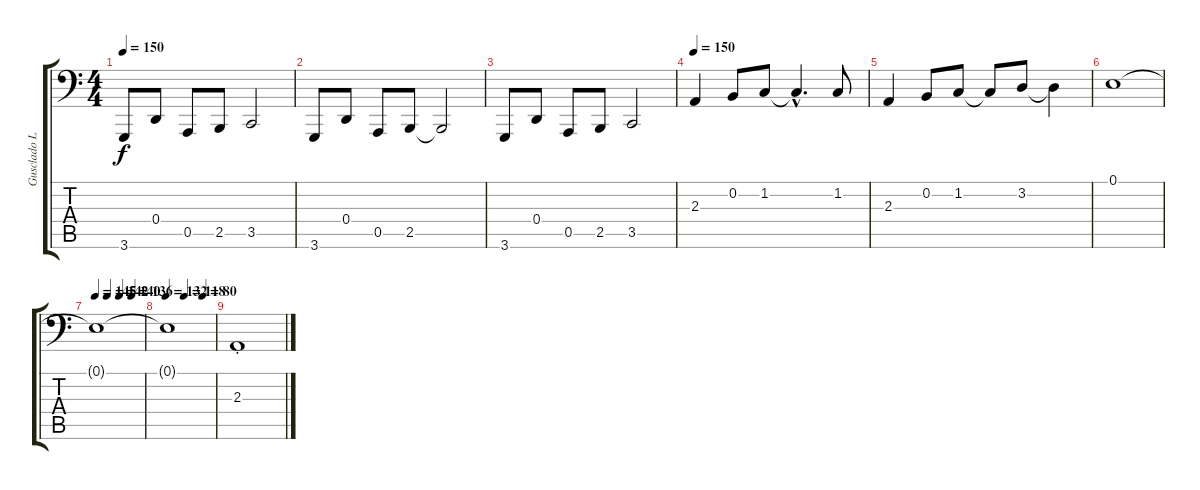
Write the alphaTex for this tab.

\track ("Gusclado Left" "Gusclado L") {instrument lead3calliope}
\staff {score tabs}
\tuning (E3 B2 G2 D2 A1 E1) {hide}
\ts (4 4)
\tempo 150
\clef f4
\ks c
3.6.8{dy f} 0.4.8 0.5.8 2.5.8 3.5.2 |
3.6.8 0.4.8 0.5.8 2.5.8 2.5{t}.2 |
3.6.8 0.4.8 0.5.8 2.5.8 3.5.2 |
\tempo 150
2.3.4 0.2.8 1.2.8 1.2{hac t}.4{d} 1.2.8 |
2.3.4 0.2.8 1.2.8 1.2{t}.8 3.2.8 3.2{t}.4 |
0.1.1 |
\tempo 145
\tempo (142 0.25)
\tempo (140 0.5)
\tempo (136 0.75)
0.1{t}.1 |
\tempo 132
\tempo (118 0.375)
\tempo (80 0.75)
0.1{t}.1 |
2.3{st}.1
